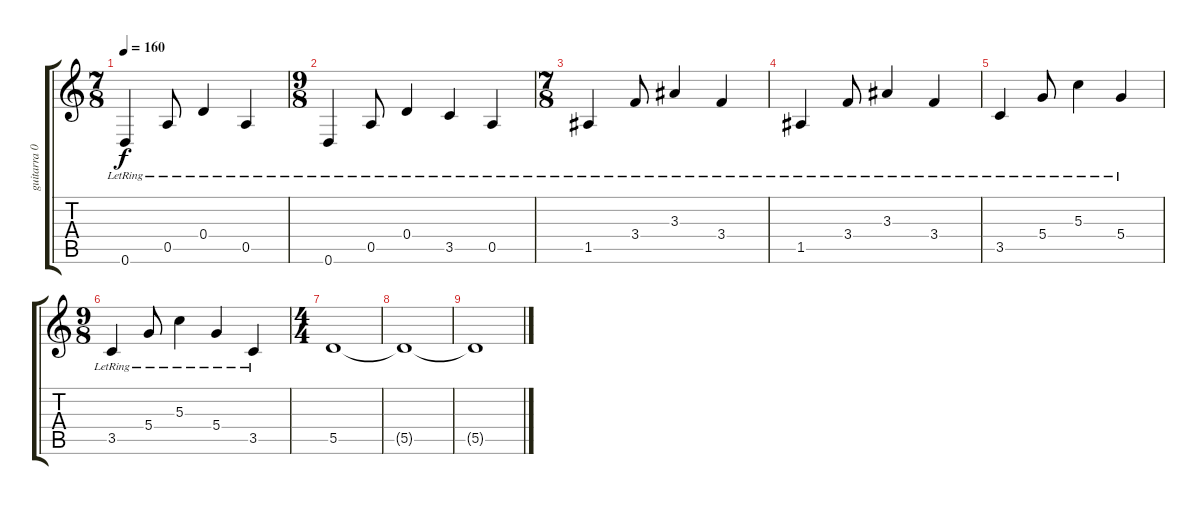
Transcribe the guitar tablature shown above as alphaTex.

\track ("guitarra 01" "guitarra 0") {instrument electricguitarclean}
\staff {score tabs}
\tuning (E4 B3 G3 D3 A2 D2) {hide}
\ts (7 8)
\tempo 160
\clef g2
\ks c
0.6{lr}.4{dy f} 0.5{lr}.8 0.4{lr}.4 0.5{lr}.4 |
\ts (9 8)
0.6{lr}.4 0.5{lr}.8 0.4{lr}.4 3.5{lr}.4 0.5{lr}.4 |
\ts (7 8)
1.5{lr}.4 3.4{lr}.8 3.3{lr}.4 3.4{lr}.4 |
1.5{lr}.4 3.4{lr}.8 3.3{lr}.4 3.4{lr}.4 |
3.5{lr}.4 5.4{lr}.8 5.3{lr}.4 5.4{lr}.4 |
\ts (9 8)
3.5{lr}.4 5.4{lr}.8 5.3{lr}.4 5.4{lr}.4 3.5{lr}.4 |
\ts (4 4)
5.5.1 |
5.5{t}.1 |
5.5{t}.1
